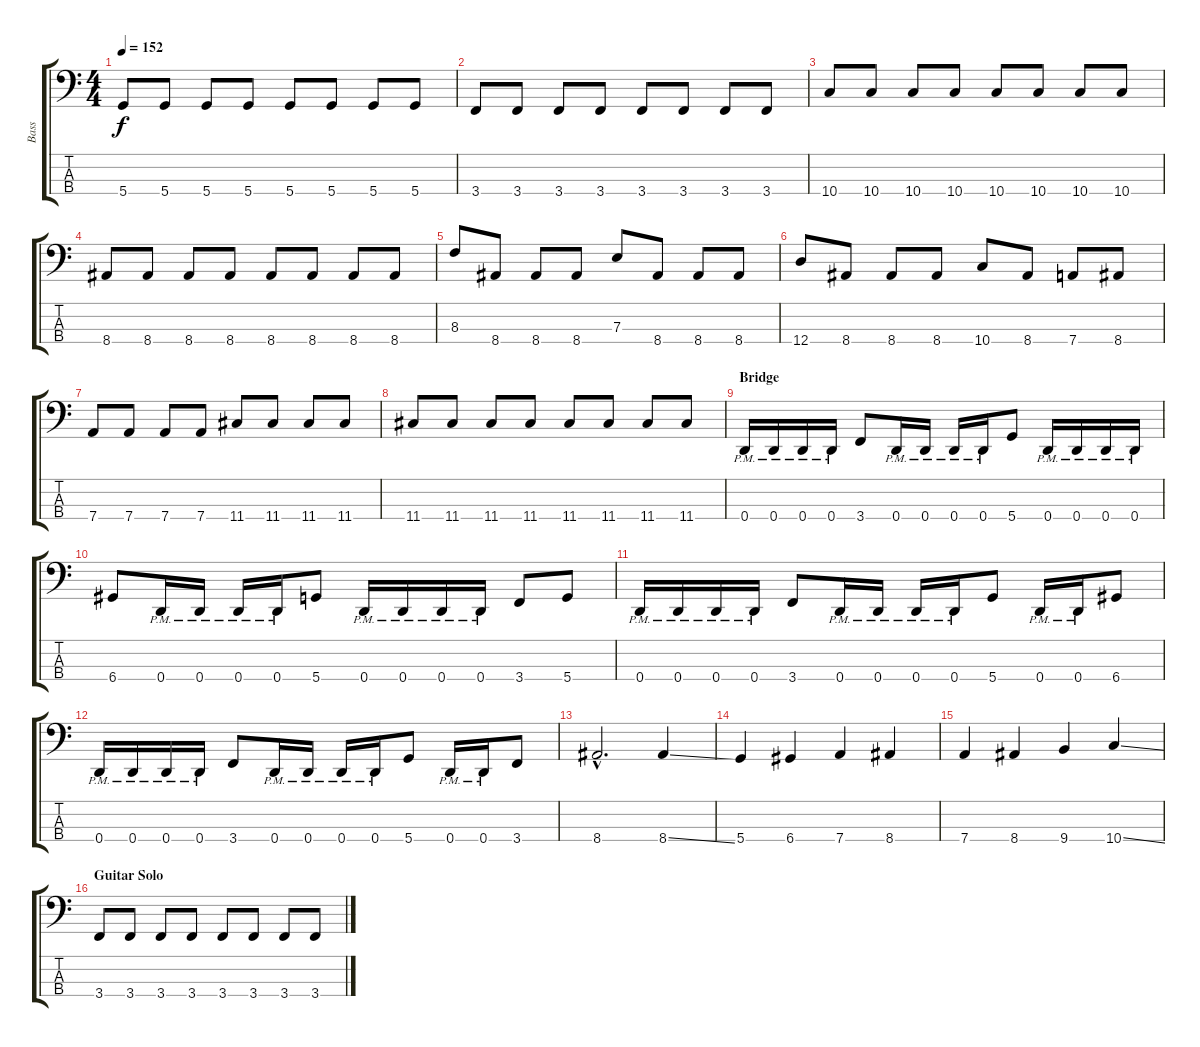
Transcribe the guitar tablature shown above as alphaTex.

\track ("Bass" "Bass") {instrument acousticguitarnylon}
\staff {score tabs}
\tuning (G2 D2 A1 D1) {hide}
\ts (4 4)
\tempo 152
\clef f4
\ks c
5.4.8{dy f} 5.4.8 5.4.8 5.4.8 5.4.8 5.4.8 5.4.8 5.4.8 |
3.4.8 3.4.8 3.4.8 3.4.8 3.4.8 3.4.8 3.4.8 3.4.8 |
10.4.8 10.4.8 10.4.8 10.4.8 10.4.8 10.4.8 10.4.8 10.4.8 |
8.4.8 8.4.8 8.4.8 8.4.8 8.4.8 8.4.8 8.4.8 8.4.8 |
8.3.8 8.4.8 8.4.8 8.4.8 7.3.8 8.4.8 8.4.8 8.4.8 |
12.4.8 8.4.8 8.4.8 8.4.8 10.4.8 8.4.8 7.4.8 8.4.8 |
7.4.8 7.4.8 7.4.8 7.4.8 11.4.8 11.4.8 11.4.8 11.4.8 |
11.4.8 11.4.8 11.4.8 11.4.8 11.4.8 11.4.8 11.4.8 11.4.8 |
\section ("" "Bridge")
0.4{pm}.16 0.4{pm}.16 0.4{pm}.16 0.4{pm}.16 3.4.8 0.4{pm}.16 0.4{pm}.16 0.4{pm}.16 0.4{pm}.16 5.4.8 0.4{pm}.16 0.4{pm}.16 0.4{pm}.16 0.4{pm}.16 |
6.4.8 0.4{pm}.16 0.4{pm}.16 0.4{pm}.16 0.4{pm}.16 5.4.8 0.4{pm}.16 0.4{pm}.16 0.4{pm}.16 0.4{pm}.16 3.4.8 5.4.8 |
0.4{pm}.16 0.4{pm}.16 0.4{pm}.16 0.4{pm}.16 3.4.8 0.4{pm}.16 0.4{pm}.16 0.4{pm}.16 0.4{pm}.16 5.4.8 0.4{pm}.16 0.4{pm}.16 6.4.8 |
0.4{pm}.16 0.4{pm}.16 0.4{pm}.16 0.4{pm}.16 3.4.8 0.4{pm}.16 0.4{pm}.16 0.4{pm}.16 0.4{pm}.16 5.4.8 0.4{pm}.16 0.4{pm}.16 3.4.8 |
8.4{hac}.2{d} 8.4{ss}.4 |
5.4.4 6.4.4 7.4.4 8.4.4 |
7.4.4 8.4.4 9.4.4 10.4{ss}.4 |
\section ("" "Guitar Solo")
3.4.8 3.4.8 3.4.8 3.4.8 3.4.8 3.4.8 3.4.8 3.4.8
